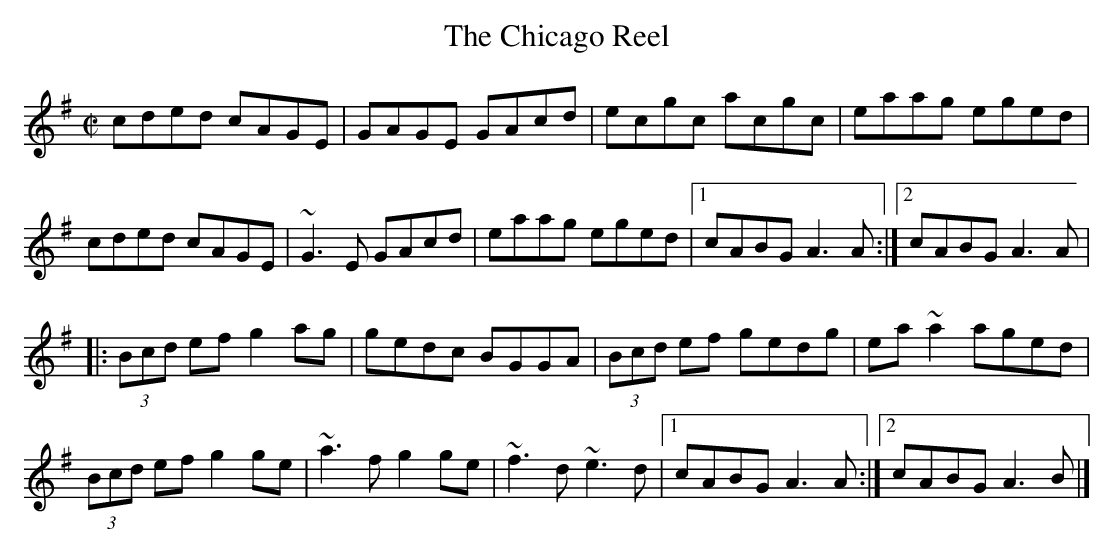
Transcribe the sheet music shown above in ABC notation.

X:1
T:Chicago Reel, The
M:C|
L:1/8
K:ADor
cded cAGE|GAGE GAcd|ecgc acgc|eaag eged|!
cded cAGE|~G3E GAcd|eaag eged|1cABG A3A:|2cABG A3A|!
|:(3Bcd ef g2ag|gedc BGGA|(3Bcd ef gedg|ea~a2 aged|!
(3Bcd ef g2ge|~a3f g2ge|~f3d ~e3d|1cABG A3A:|2cABG A3B|]!
